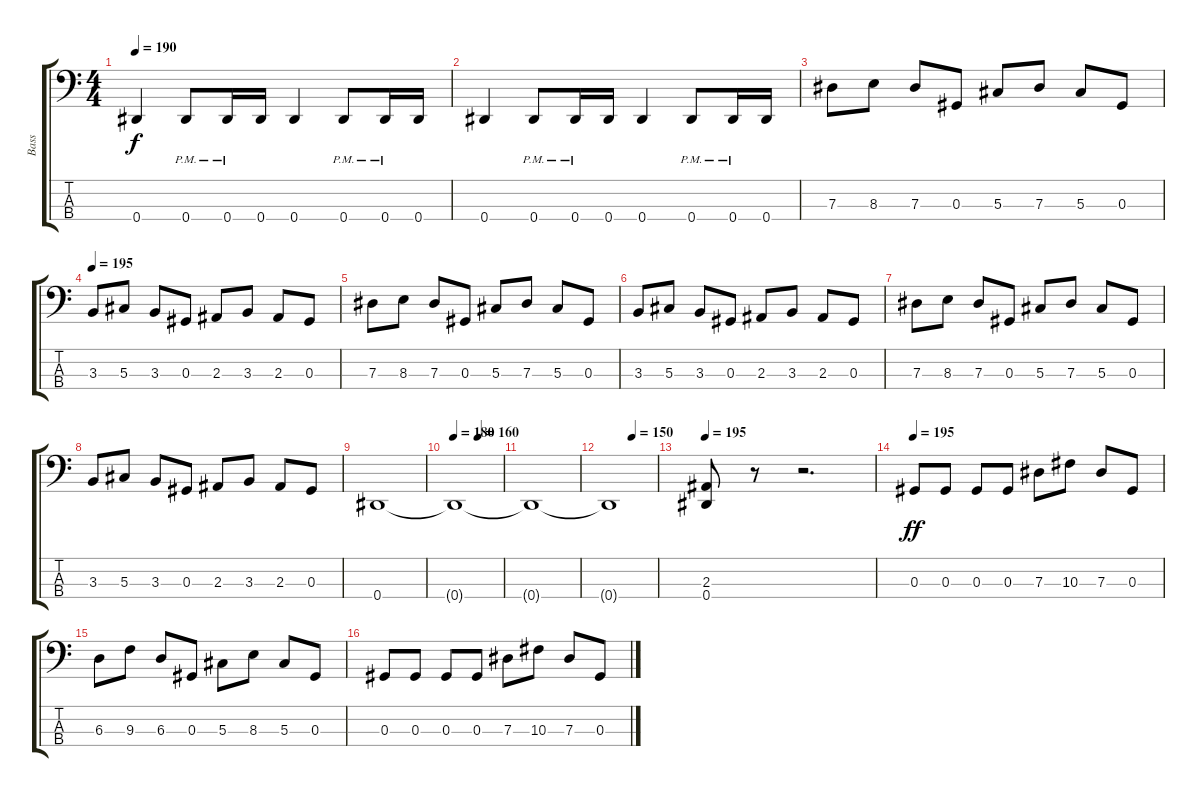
\track ("Bass" "Bass") {instrument electricbasspick}
\staff {score tabs}
\tuning (Gb2 Db2 Ab1 Eb1) {hide}
\ts (4 4)
\tempo 190
\clef f4
\ks c
0.4.4{dy f} 0.4{pm}.8 0.4{pm}.16 0.4.16 0.4.4 0.4{pm}.8 0.4{pm}.16 0.4.16 |
0.4.4 0.4{pm}.8 0.4{pm}.16 0.4.16 0.4.4 0.4{pm}.8 0.4{pm}.16 0.4.16 |
7.3.8 8.3.8 7.3.8 0.3.8 5.3.8 7.3.8 5.3.8 0.3.8 |
\tempo 195
3.3.8 5.3.8 3.3.8 0.3.8 2.3.8 3.3.8 2.3.8 0.3.8 |
7.3.8 8.3.8 7.3.8 0.3.8 5.3.8 7.3.8 5.3.8 0.3.8 |
3.3.8 5.3.8 3.3.8 0.3.8 2.3.8 3.3.8 2.3.8 0.3.8 |
7.3.8 8.3.8 7.3.8 0.3.8 5.3.8 7.3.8 5.3.8 0.3.8 |
3.3.8 5.3.8 3.3.8 0.3.8 2.3.8 3.3.8 2.3.8 0.3.8 |
0.4.1 |
\tempo 180
\tempo (160 0.5)
0.4{t}.1 |
0.4{t}.1 |
\tempo (150 0.5)
0.4{t}.1 |
\tempo 195
(2.3 0.4).8 r.8 r.2{d} |
\tempo 195
0.3.8{dy ff} 0.3.8 0.3.8 0.3.8 7.3.8 10.3.8 7.3.8 0.3.8 |
6.3.8 9.3.8 6.3.8 0.3.8 5.3.8 8.3.8 5.3.8 0.3.8 |
0.3.8 0.3.8 0.3.8 0.3.8 7.3.8 10.3.8 7.3.8 0.3.8
